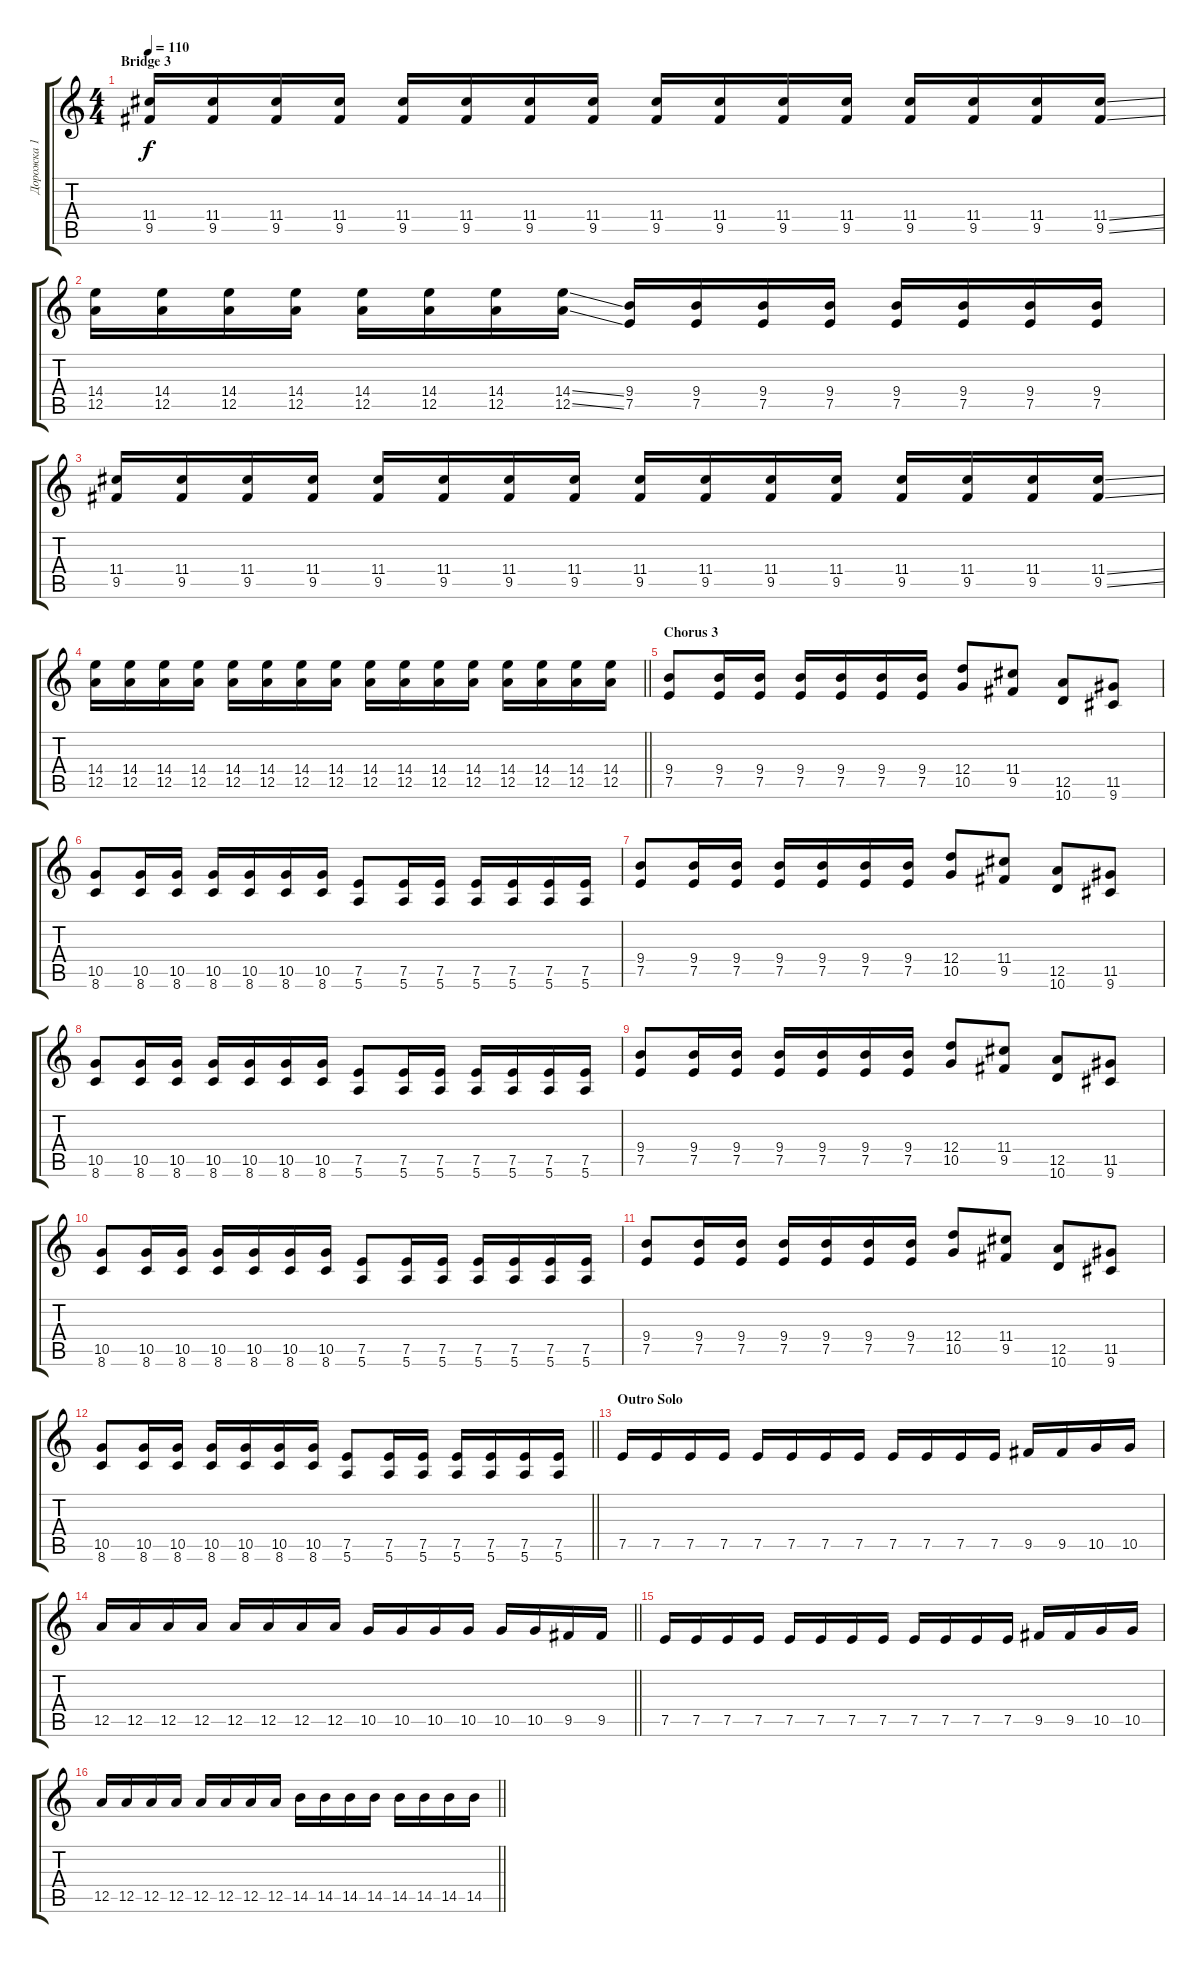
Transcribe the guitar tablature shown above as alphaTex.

\track ("Дорожка 1" "Дорожка 1") {instrument distortionguitar}
\staff {score tabs}
\tuning (E4 B3 G3 D3 A2 E2) {hide}
\ts (4 4)
\section ("" "Bridge 3")
\tempo 110
\clef g2
\ks c
(11.4 9.5).16{dy f} (11.4 9.5).16 (11.4 9.5).16 (11.4 9.5).16 (11.4 9.5).16 (11.4 9.5).16 (11.4 9.5).16 (11.4 9.5).16 (11.4 9.5).16 (11.4 9.5).16 (11.4 9.5).16 (11.4 9.5).16 (11.4 9.5).16 (11.4 9.5).16 (11.4 9.5).16 (11.4{ss} 9.5{ss}).16 |
(14.4 12.5).16 (14.4 12.5).16 (14.4 12.5).16 (14.4 12.5).16 (14.4 12.5).16 (14.4 12.5).16 (14.4 12.5).16 (14.4{ss} 12.5{ss}).16 (9.4 7.5).16 (9.4 7.5).16 (9.4 7.5).16 (9.4 7.5).16 (9.4 7.5).16 (9.4 7.5).16 (9.4 7.5).16 (9.4 7.5).16 |
(11.4 9.5).16 (11.4 9.5).16 (11.4 9.5).16 (11.4 9.5).16 (11.4 9.5).16 (11.4 9.5).16 (11.4 9.5).16 (11.4 9.5).16 (11.4 9.5).16 (11.4 9.5).16 (11.4 9.5).16 (11.4 9.5).16 (11.4 9.5).16 (11.4 9.5).16 (11.4 9.5).16 (11.4{ss} 9.5{ss}).16 |
\barLineRight lightlight
(14.4 12.5).16 (14.4 12.5).16 (14.4 12.5).16 (14.4 12.5).16 (14.4 12.5).16 (14.4 12.5).16 (14.4 12.5).16 (14.4 12.5).16 (14.4 12.5).16 (14.4 12.5).16 (14.4 12.5).16 (14.4 12.5).16 (14.4 12.5).16 (14.4 12.5).16 (14.4 12.5).16 (14.4 12.5).16 |
\section ("" "Chorus 3")
(9.4 7.5).8 (9.4 7.5).16 (9.4 7.5).16 (9.4 7.5).16 (9.4 7.5).16 (9.4 7.5).16 (9.4 7.5).16 (12.4 10.5).8 (11.4 9.5).8 (12.5 10.6).8 (11.5 9.6).8 |
(10.5 8.6).8 (10.5 8.6).16 (10.5 8.6).16 (10.5 8.6).16 (10.5 8.6).16 (10.5 8.6).16 (10.5 8.6).16 (7.5 5.6).8 (7.5 5.6).16 (7.5 5.6).16 (7.5 5.6).16 (7.5 5.6).16 (7.5 5.6).16 (7.5 5.6).16 |
(9.4 7.5).8 (9.4 7.5).16 (9.4 7.5).16 (9.4 7.5).16 (9.4 7.5).16 (9.4 7.5).16 (9.4 7.5).16 (12.4 10.5).8 (11.4 9.5).8 (12.5 10.6).8 (11.5 9.6).8 |
(10.5 8.6).8 (10.5 8.6).16 (10.5 8.6).16 (10.5 8.6).16 (10.5 8.6).16 (10.5 8.6).16 (10.5 8.6).16 (7.5 5.6).8 (7.5 5.6).16 (7.5 5.6).16 (7.5 5.6).16 (7.5 5.6).16 (7.5 5.6).16 (7.5 5.6).16 |
(9.4 7.5).8 (9.4 7.5).16 (9.4 7.5).16 (9.4 7.5).16 (9.4 7.5).16 (9.4 7.5).16 (9.4 7.5).16 (12.4 10.5).8 (11.4 9.5).8 (12.5 10.6).8 (11.5 9.6).8 |
(10.5 8.6).8 (10.5 8.6).16 (10.5 8.6).16 (10.5 8.6).16 (10.5 8.6).16 (10.5 8.6).16 (10.5 8.6).16 (7.5 5.6).8 (7.5 5.6).16 (7.5 5.6).16 (7.5 5.6).16 (7.5 5.6).16 (7.5 5.6).16 (7.5 5.6).16 |
(9.4 7.5).8 (9.4 7.5).16 (9.4 7.5).16 (9.4 7.5).16 (9.4 7.5).16 (9.4 7.5).16 (9.4 7.5).16 (12.4 10.5).8 (11.4 9.5).8 (12.5 10.6).8 (11.5 9.6).8 |
\barLineRight lightlight
(10.5 8.6).8 (10.5 8.6).16 (10.5 8.6).16 (10.5 8.6).16 (10.5 8.6).16 (10.5 8.6).16 (10.5 8.6).16 (7.5 5.6).8 (7.5 5.6).16 (7.5 5.6).16 (7.5 5.6).16 (7.5 5.6).16 (7.5 5.6).16 (7.5 5.6).16 |
\section ("" "Outro Solo")
7.5.16 7.5.16 7.5.16 7.5.16 7.5.16 7.5.16 7.5.16 7.5.16 7.5.16 7.5.16 7.5.16 7.5.16 9.5.16 9.5.16 10.5.16 10.5.16 |
\barLineRight lightlight
12.5.16 12.5.16 12.5.16 12.5.16 12.5.16 12.5.16 12.5.16 12.5.16 10.5.16 10.5.16 10.5.16 10.5.16 10.5.16 10.5.16 9.5.16 9.5.16 |
7.5.16 7.5.16 7.5.16 7.5.16 7.5.16 7.5.16 7.5.16 7.5.16 7.5.16 7.5.16 7.5.16 7.5.16 9.5.16 9.5.16 10.5.16 10.5.16 |
\barLineRight lightlight
12.5.16 12.5.16 12.5.16 12.5.16 12.5.16 12.5.16 12.5.16 12.5.16 14.5.16 14.5.16 14.5.16 14.5.16 14.5.16 14.5.16 14.5.16 14.5.16
